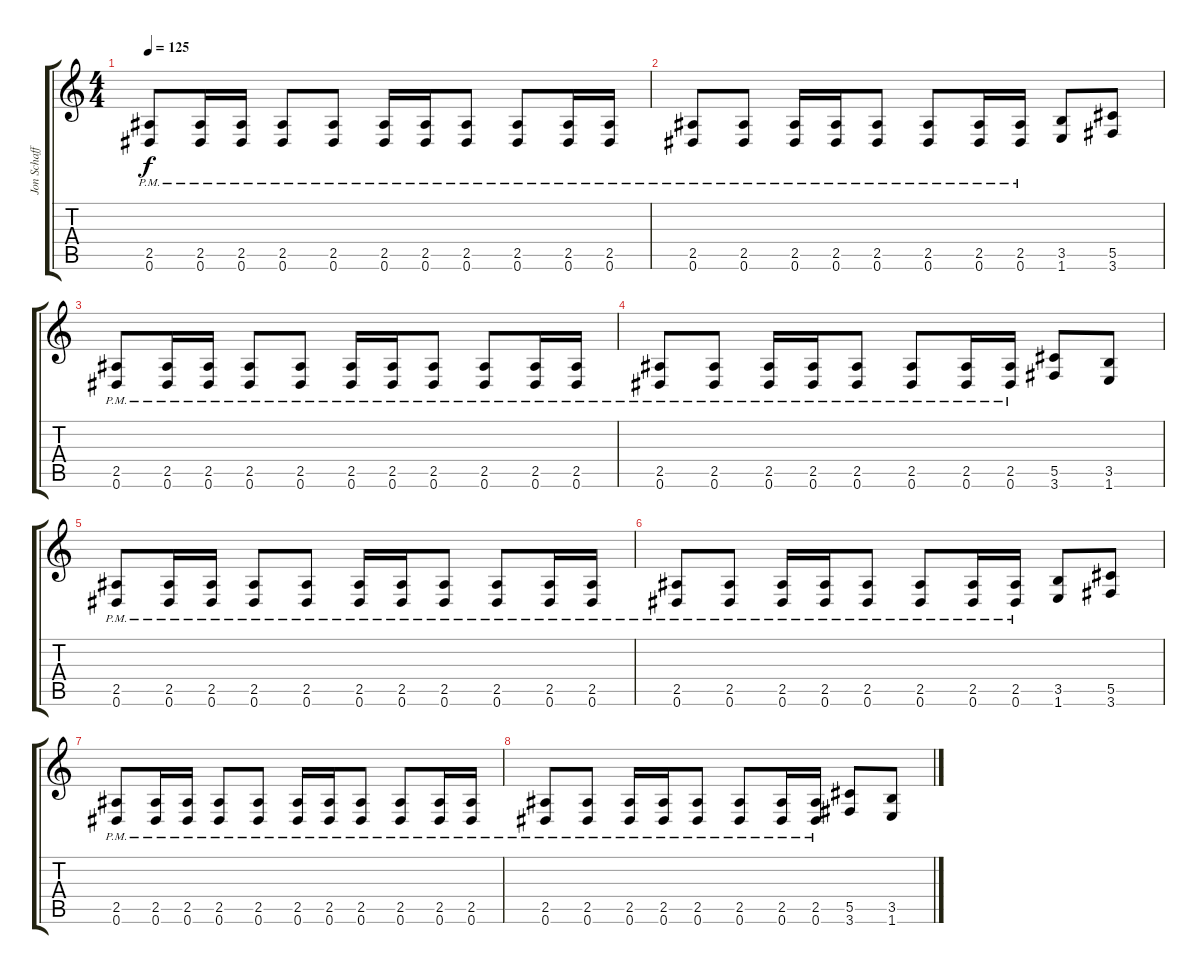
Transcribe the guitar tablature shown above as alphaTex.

\track ("Jon Schaffer Rythme" "Jon Schaff") {instrument distortionguitar}
\staff {score tabs}
\tuning (Eb4 Bb3 Gb3 Db3 Ab2 Eb2) {hide}
\ts (4 4)
\tempo 125
\clef g2
\ks c
(2.5{pm} 0.6{pm}).8{dy f} (2.5{pm} 0.6{pm}).16 (2.5{pm} 0.6{pm}).16 (2.5{pm} 0.6{pm}).8 (2.5{pm} 0.6{pm}).8 (2.5{pm} 0.6{pm}).16 (2.5{pm} 0.6{pm}).16 (2.5{pm} 0.6{pm}).8 (2.5{pm} 0.6{pm}).8 (2.5{pm} 0.6{pm}).16 (2.5{pm} 0.6{pm}).16 |
(2.5{pm} 0.6{pm}).8 (2.5{pm} 0.6{pm}).8 (2.5{pm} 0.6{pm}).16 (2.5{pm} 0.6{pm}).16 (2.5{pm} 0.6{pm}).8 (2.5{pm} 0.6{pm}).8 (2.5{pm} 0.6{pm}).16 (2.5{pm} 0.6{pm}).16 (3.5 1.6).8 (5.5 3.6).8 |
(2.5{pm} 0.6{pm}).8 (2.5{pm} 0.6{pm}).16 (2.5{pm} 0.6{pm}).16 (2.5{pm} 0.6{pm}).8 (2.5{pm} 0.6{pm}).8 (2.5{pm} 0.6{pm}).16 (2.5{pm} 0.6{pm}).16 (2.5{pm} 0.6{pm}).8 (2.5{pm} 0.6{pm}).8 (2.5{pm} 0.6{pm}).16 (2.5{pm} 0.6{pm}).16 |
(2.5{pm} 0.6{pm}).8 (2.5{pm} 0.6{pm}).8 (2.5{pm} 0.6{pm}).16 (2.5{pm} 0.6{pm}).16 (2.5{pm} 0.6{pm}).8 (2.5{pm} 0.6{pm}).8 (2.5{pm} 0.6{pm}).16 (2.5{pm} 0.6{pm}).16 (5.5 3.6).8 (3.5 1.6).8 |
(2.5{pm} 0.6{pm}).8 (2.5{pm} 0.6{pm}).16 (2.5{pm} 0.6{pm}).16 (2.5{pm} 0.6{pm}).8 (2.5{pm} 0.6{pm}).8 (2.5{pm} 0.6{pm}).16 (2.5{pm} 0.6{pm}).16 (2.5{pm} 0.6{pm}).8 (2.5{pm} 0.6{pm}).8 (2.5{pm} 0.6{pm}).16 (2.5{pm} 0.6{pm}).16 |
(2.5{pm} 0.6{pm}).8 (2.5{pm} 0.6{pm}).8 (2.5{pm} 0.6{pm}).16 (2.5{pm} 0.6{pm}).16 (2.5{pm} 0.6{pm}).8 (2.5{pm} 0.6{pm}).8 (2.5{pm} 0.6{pm}).16 (2.5{pm} 0.6{pm}).16 (3.5 1.6).8 (5.5 3.6).8 |
(2.5{pm} 0.6{pm}).8 (2.5{pm} 0.6{pm}).16 (2.5{pm} 0.6{pm}).16 (2.5{pm} 0.6{pm}).8 (2.5{pm} 0.6{pm}).8 (2.5{pm} 0.6{pm}).16 (2.5{pm} 0.6{pm}).16 (2.5{pm} 0.6{pm}).8 (2.5{pm} 0.6{pm}).8 (2.5{pm} 0.6{pm}).16 (2.5{pm} 0.6{pm}).16 |
(2.5{pm} 0.6{pm}).8 (2.5{pm} 0.6{pm}).8 (2.5{pm} 0.6{pm}).16 (2.5{pm} 0.6{pm}).16 (2.5{pm} 0.6{pm}).8 (2.5{pm} 0.6{pm}).8 (2.5{pm} 0.6{pm}).16 (2.5{pm} 0.6{pm}).16 (5.5 3.6).8 (3.5 1.6).8
